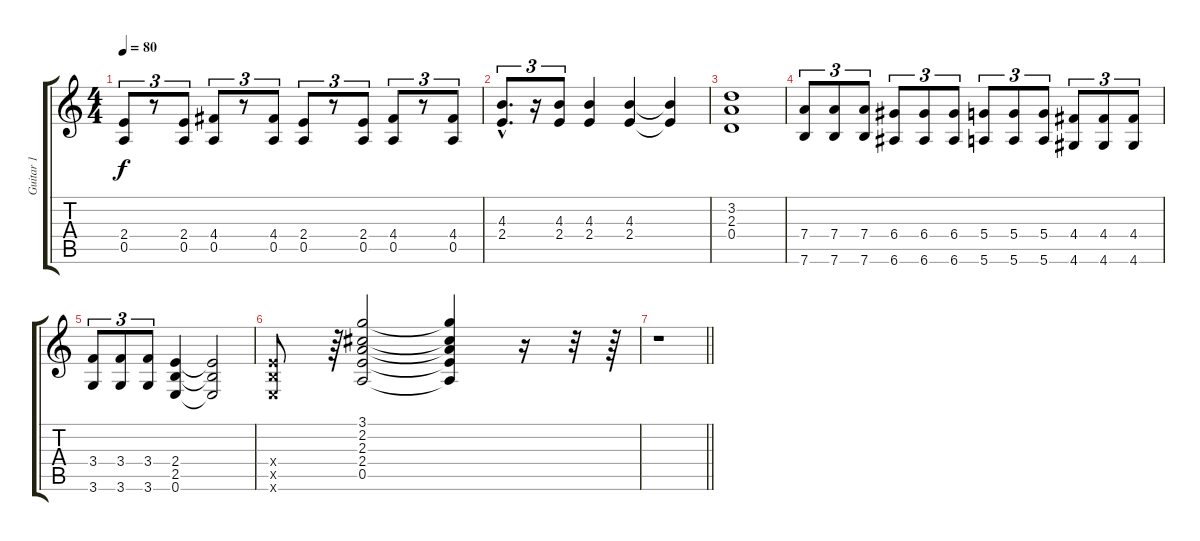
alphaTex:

\track ("Guitar 1" "Guitar 1") {instrument electricguitarmuted}
\staff {score tabs}
\tuning (E4 B3 G3 D3 A2 E2) {hide}
\ts (4 4)
\tempo 80
\clef g2
\ks c
(2.4 0.5).8{tu (3 2) dy f} r.8{tu (3 2)} (2.4 0.5).8{tu (3 2)} (4.4 0.5).8{tu (3 2)} r.8{tu (3 2)} (4.4 0.5).8{tu (3 2)} (2.4 0.5).8{tu (3 2)} r.8{tu (3 2)} (2.4 0.5).8{tu (3 2)} (4.4 0.5).8{tu (3 2)} r.8{tu (3 2)} (4.4 0.5).8{tu (3 2)} |
(4.3{hac} 2.4{hac}).8{d tu (3 2)} r.16{tu (3 2)} (4.3 2.4).8{tu (3 2)} (4.3 2.4).4 (4.3 2.4).4 (4.3{t} 2.4{t}).4 |
(3.2 2.3 0.4).1 |
(7.4 7.6).8{tu (3 2)} (7.4 7.6).8{tu (3 2)} (7.4 7.6).8{tu (3 2)} (6.4 6.6).8{tu (3 2)} (6.4 6.6).8{tu (3 2)} (6.4 6.6).8{tu (3 2)} (5.4 5.6).8{tu (3 2)} (5.4 5.6).8{tu (3 2)} (5.4 5.6).8{tu (3 2)} (4.4 4.6).8{tu (3 2)} (4.4 4.6).8{tu (3 2)} (4.4 4.6).8{tu (3 2)} |
(3.4 3.6).8{tu (3 2)} (3.4 3.6).8{tu (3 2)} (3.4 3.6).8{tu (3 2)} (2.4 2.5 0.6).4 (2.4{t} 2.5{t} 0.6{t}).2 |
(2.4{x} 2.5{x} 0.6{x}).8 r.64 (3.1 2.2 2.3 2.4 0.5).2 (3.1{t} 2.2{t} 2.3{t} 2.4{t} 0.5{t}).4 r.16 r.32 r.64 |
\barLineRight lightlight
r.1
